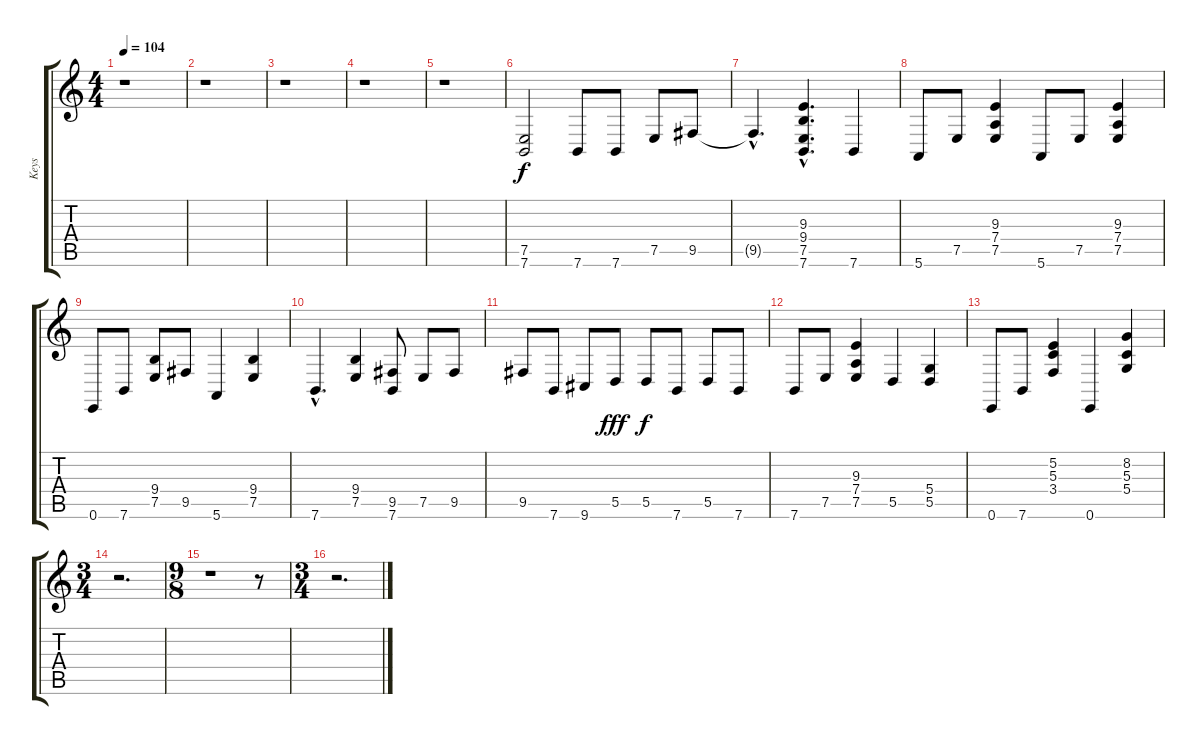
\track ("Keys" "Keys") {instrument acousticgrandpiano}
\staff {score tabs}
\tuning (E4 B3 G3 D3 A2 E2) {hide}
\ts (4 4)
\tempo 104
\clef g2
\ks c
r.1{dy fff} |
r.1 |
r.1 |
r.1 |
r.1 |
(7.5 7.6).2{dy f} 7.6.8 7.6.8 7.5.8 9.5.8 |
9.5{hac t}.4{d} (9.3{hac} 9.4{hac} 7.5{hac} 7.6{hac}).4{d} 7.6.4 |
5.6.8 7.5.8 (9.3 7.4 7.5).4 5.6.8 7.5.8 (9.3 7.4 7.5).4 |
0.6.8 7.6.8 (9.4 7.5).8 9.5.8 5.6.4 (9.4 7.5).4 |
7.6{hac}.4{d} (9.4 7.5).4 (9.5 7.6).8 7.5.8 9.5.8 |
9.5.8 7.6.8 9.6.8 5.5.8{dy fff} 5.5.8{dy f} 7.6.8 5.5.8 7.6.8 |
7.6.8 7.5.8 (9.3 7.4 7.5).4 5.5.4 (5.4 5.5).4 |
0.6.8 7.6.8 (5.2 5.3 3.4).4 0.6.4 (8.2 5.3 5.4).4 |
\ts (3 4)
r.2{d} |
\ts (9 8)
r.1 r.8 |
\ts (3 4)
r.2{d}
